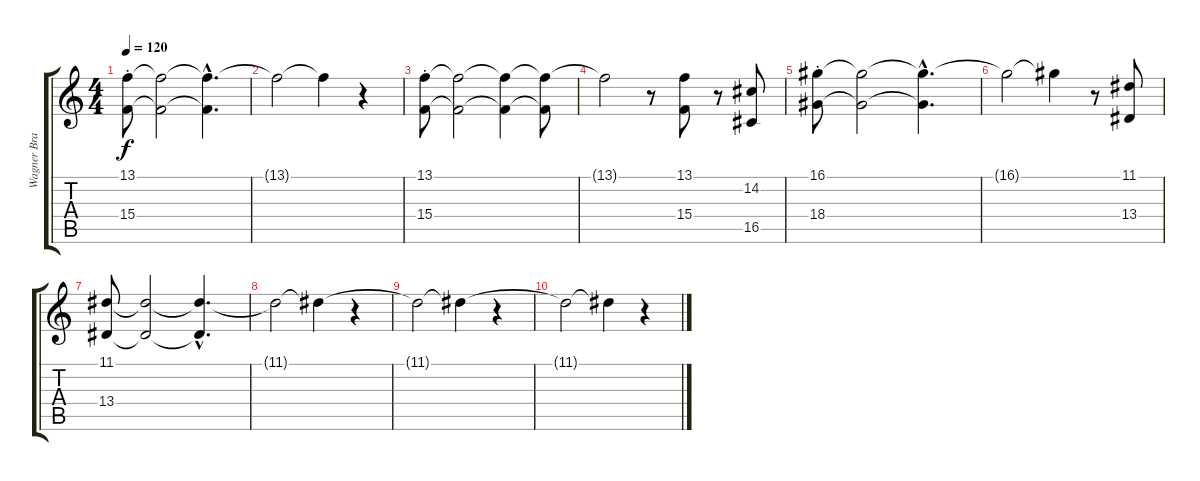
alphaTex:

\track ("Wagner Brass" "Wagner Bra") {instrument brasssection}
\staff {score tabs}
\tuning (E4 B3 G3 D3 A2 E2) {hide}
\ts (4 4)
\tempo 120
\clef g2
\ks c
(13.1{st} 15.4{st}).8{dy f} (13.1{t} 15.4{t}).2 (13.1{hac t} 15.4{hac t}).4{d} |
13.1{t}.2 13.1{t}.4 r.4 |
(13.1{st} 15.4{st}).8 (13.1{t} 15.4{t}).2 (13.1{t} 15.4{t}).4 (13.1{t} 15.4{t}).8 |
13.1{t}.2 r.8 (13.1 15.4).8 r.8 (14.2 16.5).8 |
(16.1{st} 18.4{st}).8 (16.1{t} 18.4{t}).2 (16.1{hac t} 18.4{hac t}).4{d} |
16.1{t}.2 16.1{t}.4 r.8 (11.1 13.4).8 |
(11.1 13.4).8 (11.1{t} 13.4{t}).2 (11.1{hac t} 13.4{hac t}).4{d} |
11.1{t}.2 11.1{t}.4 r.4 |
11.1{t}.2 11.1{t}.4 r.4 |
11.1{t}.2 11.1{t}.4 r.4
